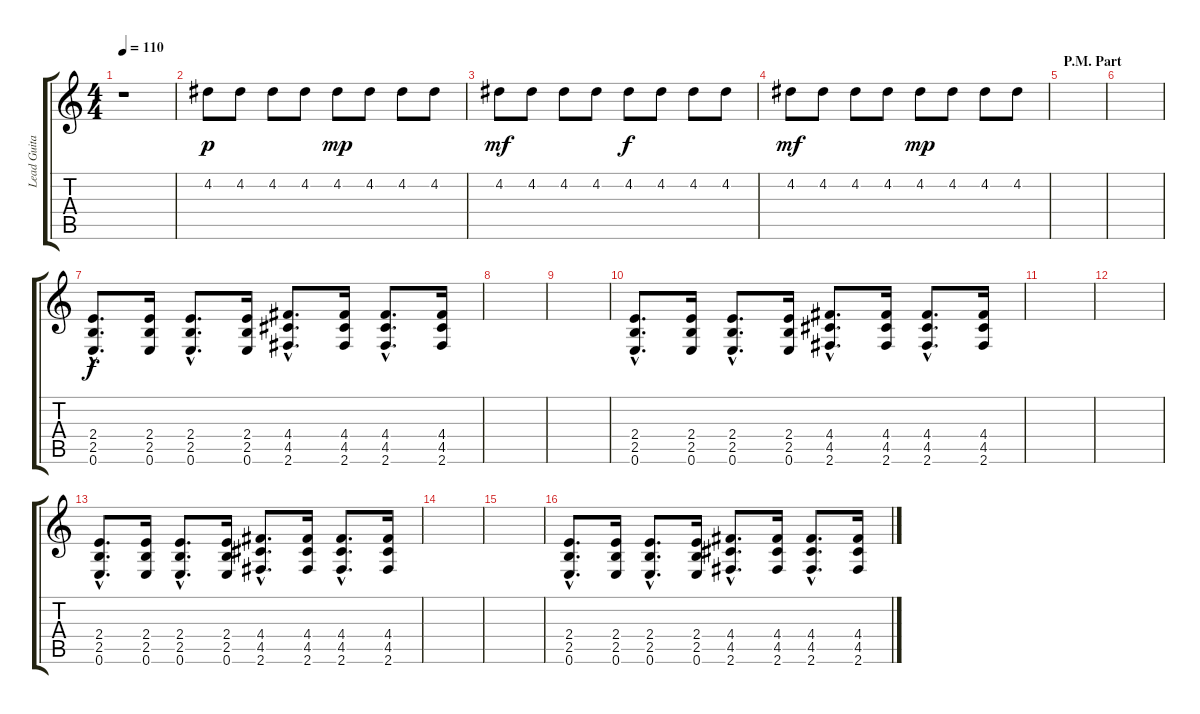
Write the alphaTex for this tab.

\track ("Lead Guitar" "Lead Guita") {instrument distortionguitar}
\staff {score tabs}
\tuning (E4 B3 G3 D3 A2 E2) {hide}
\ts (4 4)
\tempo 110
\clef g2
\ks c
r.1{dy f} |
4.2.8{dy p} 4.2.8 4.2.8 4.2.8 4.2.8{dy mp} 4.2.8 4.2.8 4.2.8 |
4.2.8{dy mf} 4.2.8 4.2.8 4.2.8 4.2.8{dy f} 4.2.8 4.2.8 4.2.8 |
4.2.8{dy mf} 4.2.8 4.2.8 4.2.8 4.2.8{dy mp} 4.2.8 4.2.8 4.2.8 |
\section ("" "P.M. Part")
|
|
(2.4{hac} 2.5{hac} 0.6{hac}).8{d dy f} (2.4 2.5 0.6).16 (2.4{hac} 2.5{hac} 0.6{hac}).8{d} (2.4 2.5 0.6).16 (4.4{hac} 4.5{hac} 2.6{hac}).8{d} (4.4 4.5 2.6).16 (4.4{hac} 4.5{hac} 2.6{hac}).8{d} (4.4 4.5 2.6).16 |
|
|
(2.4{hac} 2.5{hac} 0.6{hac}).8{d} (2.4 2.5 0.6).16 (2.4{hac} 2.5{hac} 0.6{hac}).8{d} (2.4 2.5 0.6).16 (4.4{hac} 4.5{hac} 2.6{hac}).8{d} (4.4 4.5 2.6).16 (4.4{hac} 4.5{hac} 2.6{hac}).8{d} (4.4 4.5 2.6).16 |
|
|
(2.4{hac} 2.5{hac} 0.6{hac}).8{d} (2.4 2.5 0.6).16 (2.4{hac} 2.5{hac} 0.6{hac}).8{d} (2.4 2.5 0.6).16 (4.4{hac} 4.5{hac} 2.6{hac}).8{d} (4.4 4.5 2.6).16 (4.4{hac} 4.5{hac} 2.6{hac}).8{d} (4.4 4.5 2.6).16 |
|
|
(2.4{hac} 2.5{hac} 0.6{hac}).8{d} (2.4 2.5 0.6).16 (2.4{hac} 2.5{hac} 0.6{hac}).8{d} (2.4 2.5 0.6).16 (4.4{hac} 4.5{hac} 2.6{hac}).8{d} (4.4 4.5 2.6).16 (4.4{hac} 4.5{hac} 2.6{hac}).8{d} (4.4 4.5 2.6).16
